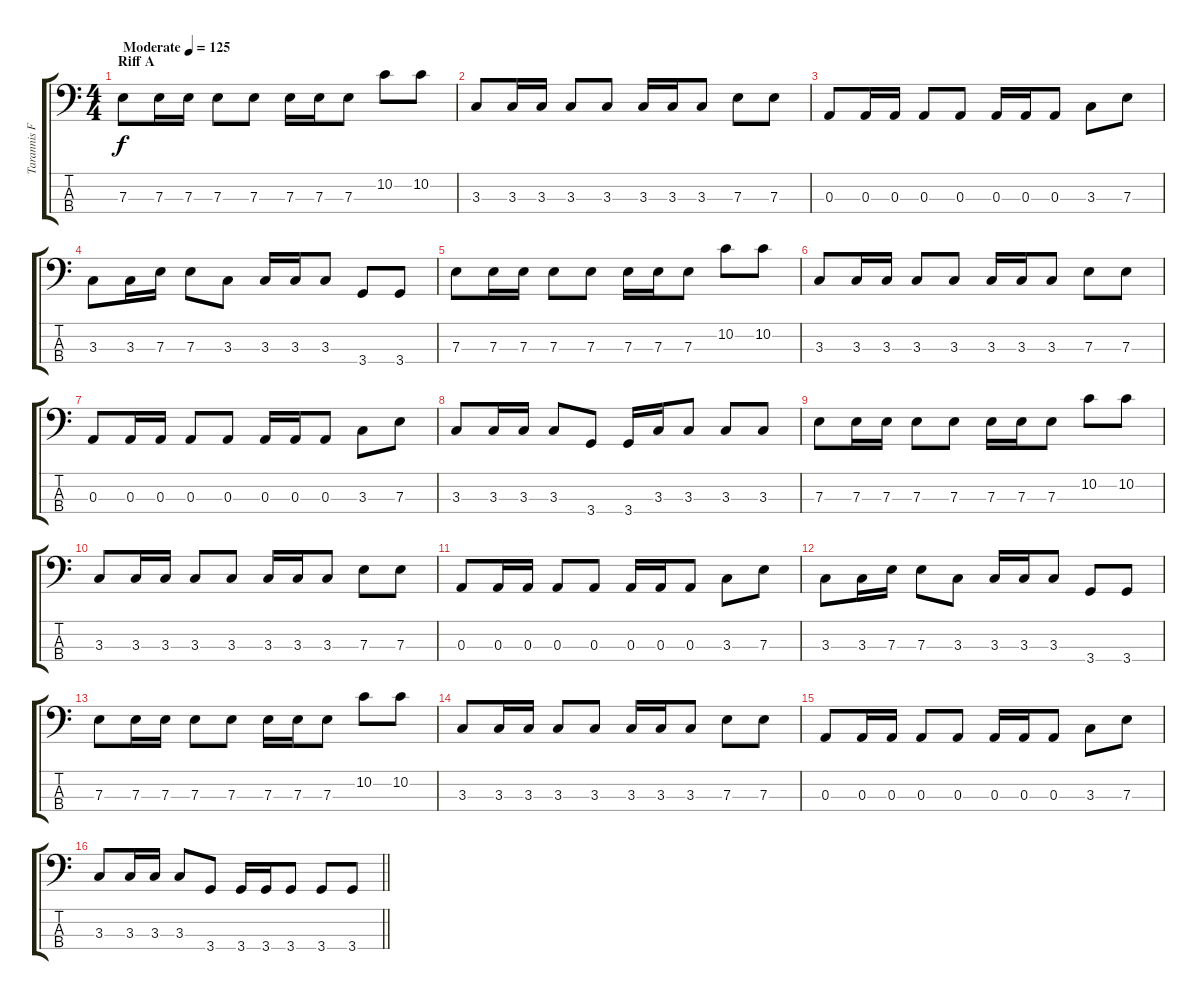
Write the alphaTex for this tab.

\track ("Tarannis Fingered Bass" "Tarannis F") {instrument electricbassfinger}
\staff {score tabs}
\tuning (G2 D2 A1 E1) {hide}
\ts (4 4)
\section ("" "Riff A")
\tempo (125 "Moderate")
\clef f4
\ks c
7.3.8{dy f instrument electricbassfinger} 7.3.16 7.3.16 7.3.8 7.3.8 7.3.16 7.3.16 7.3.8 10.2.8 10.2.8 |
3.3.8 3.3.16 3.3.16 3.3.8 3.3.8 3.3.16 3.3.16 3.3.8 7.3.8 7.3.8 |
0.3.8 0.3.16 0.3.16 0.3.8 0.3.8 0.3.16 0.3.16 0.3.8 3.3.8 7.3.8 |
3.3.8 3.3.16 7.3.16 7.3.8 3.3.8 3.3.16 3.3.16 3.3.8 3.4.8 3.4.8 |
7.3.8 7.3.16 7.3.16 7.3.8 7.3.8 7.3.16 7.3.16 7.3.8 10.2.8 10.2.8 |
3.3.8 3.3.16 3.3.16 3.3.8 3.3.8 3.3.16 3.3.16 3.3.8 7.3.8 7.3.8 |
0.3.8 0.3.16 0.3.16 0.3.8 0.3.8 0.3.16 0.3.16 0.3.8 3.3.8 7.3.8 |
3.3.8 3.3.16 3.3.16 3.3.8 3.4.8 3.4.16 3.3.16 3.3.8 3.3.8 3.3.8 |
7.3.8 7.3.16 7.3.16 7.3.8 7.3.8 7.3.16 7.3.16 7.3.8 10.2.8 10.2.8 |
3.3.8 3.3.16 3.3.16 3.3.8 3.3.8 3.3.16 3.3.16 3.3.8 7.3.8 7.3.8 |
0.3.8 0.3.16 0.3.16 0.3.8 0.3.8 0.3.16 0.3.16 0.3.8 3.3.8 7.3.8 |
3.3.8 3.3.16 7.3.16 7.3.8 3.3.8 3.3.16 3.3.16 3.3.8 3.4.8 3.4.8 |
7.3.8 7.3.16 7.3.16 7.3.8 7.3.8 7.3.16 7.3.16 7.3.8 10.2.8 10.2.8 |
3.3.8 3.3.16 3.3.16 3.3.8 3.3.8 3.3.16 3.3.16 3.3.8 7.3.8 7.3.8 |
0.3.8 0.3.16 0.3.16 0.3.8 0.3.8 0.3.16 0.3.16 0.3.8 3.3.8 7.3.8 |
\barLineRight lightlight
3.3.8 3.3.16 3.3.16 3.3.8 3.4.8 3.4.16 3.4.16 3.4.8 3.4.8 3.4.8
